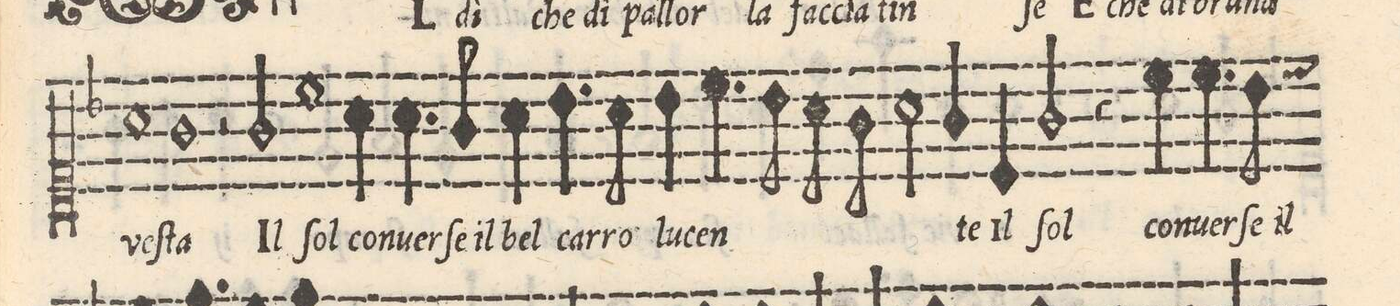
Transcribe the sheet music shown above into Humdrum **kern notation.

**kern	**text
*I"CANTO	*
*clefC1	*
*k[b-]	*
*met(C|)	*
*M2/1	*
1a	veſ-
1g	-ta
=10-	=10-
2r	.
2g/	Il
1cc	ſol
=11-	=11-
4a\	con-
4.a\	-uer-
8g/	-ſe_il
4a\	bel
4.b-\	car-
8a\	-ro
4b-\	lu-
4.cc\	-cen-
=12-	=12-
8b-\	.
8a\	.
8g\	.
2a\	.
4g/	-te
4c/	Il
2g/	ſol
=13-	=13-
4r	.
4cc\	con-
4.cc\	-uer-
8b-\	-ſe_il
*-	*-
